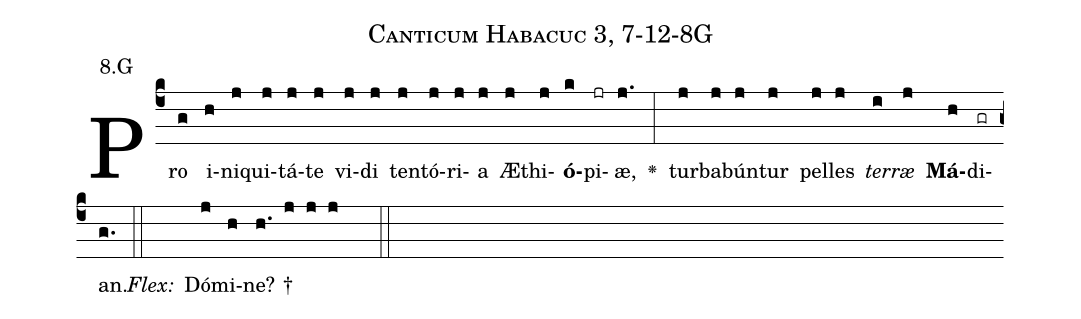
name: Canticum Habacuc 3, 7-12-8G;
annotation: 8.G;
%%
(c4)Pro(g) i(h)ni(j)qui(j)tá(j)te(j) vi(j)di(j) ten(j)tó(j)ri(j)a(j) Æ(j)thi(j)<b>ó</b>(k)pi(jr)æ,(j.) <v>\greheightstar</v>(:) tur(j)ba(j)bún(j)tur(j) pel(j)les(j) <i>ter</i>(i)<i>ræ</i>(j) <b>Má</b>(h)di(gr)an.(g.) (::)
<i>Flex:</i>()  Dó(j)mi(h)ne? †(h. j j j  ::)

%E(j) u(j) o(i) u(j) a(h) e.(g.) (::)
